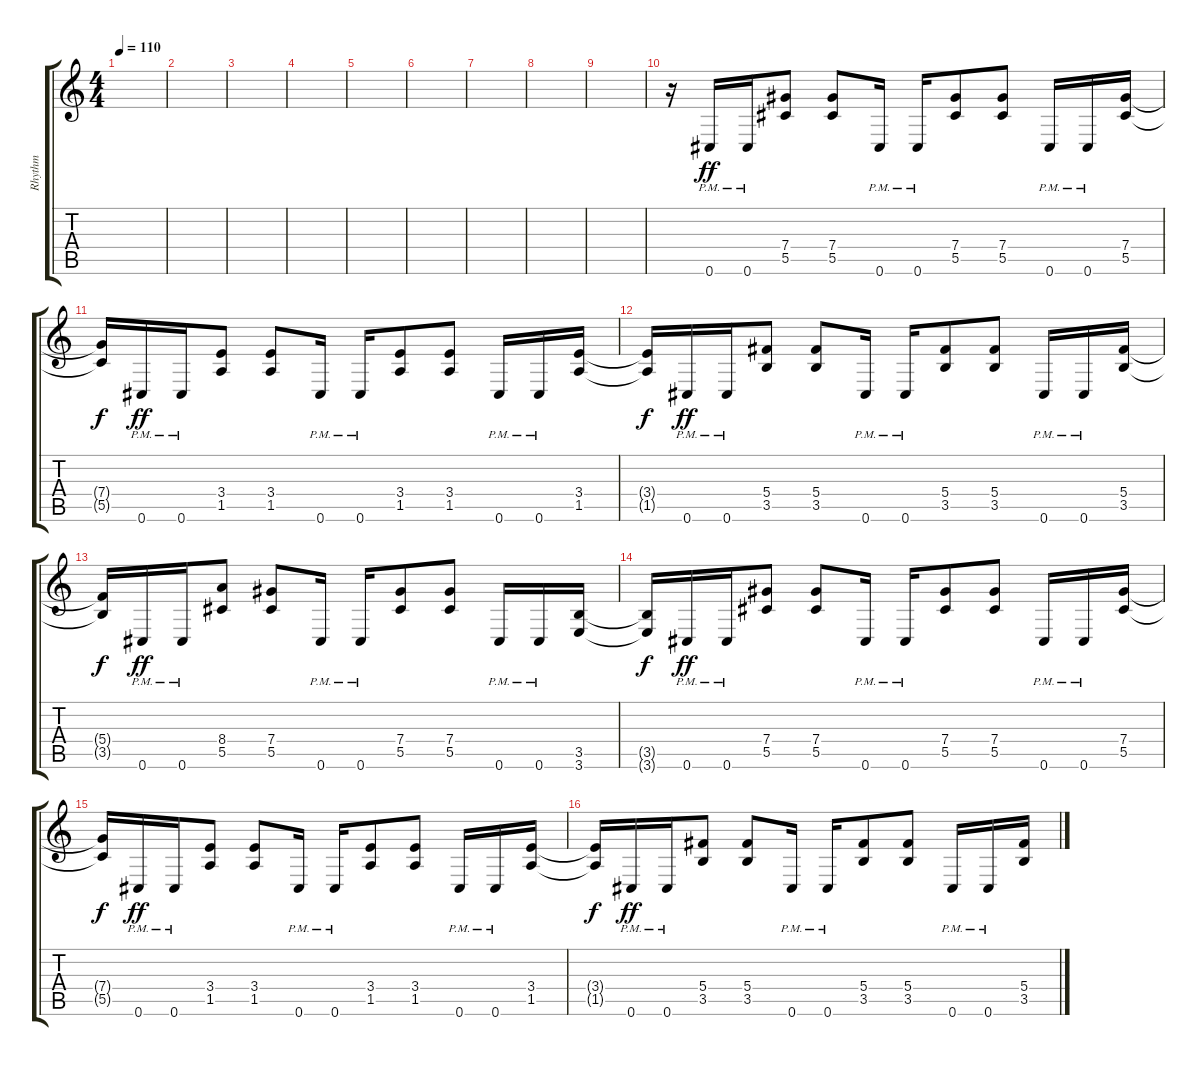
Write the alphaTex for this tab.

\track ("Rhythm" "Rhythm") {instrument distortionguitar}
\staff {score tabs}
\tuning (Eb4 Bb3 Gb3 Db3 Ab2 Db2) {hide}
\ts (4 4)
\tempo 110
\clef g2
\ks c
|
|
|
|
|
|
|
|
|
r.16 0.6{pm}.16{dy ff} 0.6{pm}.16 (7.4 5.5).8 (7.4 5.5).8 0.6{pm}.16 0.6{pm}.16 (7.4 5.5).8 (7.4 5.5).8 0.6{pm}.16 0.6{pm}.16 (7.4 5.5).16 |
(7.4{t} 5.5{t}).16{dy f} 0.6{pm}.16{dy ff} 0.6{pm}.16 (3.4 1.5).8 (3.4 1.5).8 0.6{pm}.16 0.6{pm}.16 (3.4 1.5).8 (3.4 1.5).8 0.6{pm}.16 0.6{pm}.16 (3.4 1.5).16 |
(3.4{t} 1.5{t}).16{dy f} 0.6{pm}.16{dy ff} 0.6{pm}.16 (5.4 3.5).8 (5.4 3.5).8 0.6{pm}.16 0.6{pm}.16 (5.4 3.5).8 (5.4 3.5).8 0.6{pm}.16 0.6{pm}.16 (5.4 3.5).16 |
(5.4{t} 3.5{t}).16{dy f} 0.6{pm}.16{dy ff} 0.6{pm}.16 (8.4 5.5).8 (7.4 5.5).8 0.6{pm}.16 0.6{pm}.16 (7.4 5.5).8 (7.4 5.5).8 0.6{pm}.16 0.6{pm}.16 (3.5 3.6).16 |
(3.5{t} 3.6{t}).16{dy f} 0.6{pm}.16{dy ff} 0.6{pm}.16 (7.4 5.5).8 (7.4 5.5).8 0.6{pm}.16 0.6{pm}.16 (7.4 5.5).8 (7.4 5.5).8 0.6{pm}.16 0.6{pm}.16 (7.4 5.5).16 |
(7.4{t} 5.5{t}).16{dy f} 0.6{pm}.16{dy ff} 0.6{pm}.16 (3.4 1.5).8 (3.4 1.5).8 0.6{pm}.16 0.6{pm}.16 (3.4 1.5).8 (3.4 1.5).8 0.6{pm}.16 0.6{pm}.16 (3.4 1.5).16 |
(3.4{t} 1.5{t}).16{dy f} 0.6{pm}.16{dy ff} 0.6{pm}.16 (5.4 3.5).8 (5.4 3.5).8 0.6{pm}.16 0.6{pm}.16 (5.4 3.5).8 (5.4 3.5).8 0.6{pm}.16 0.6{pm}.16 (5.4 3.5).16
